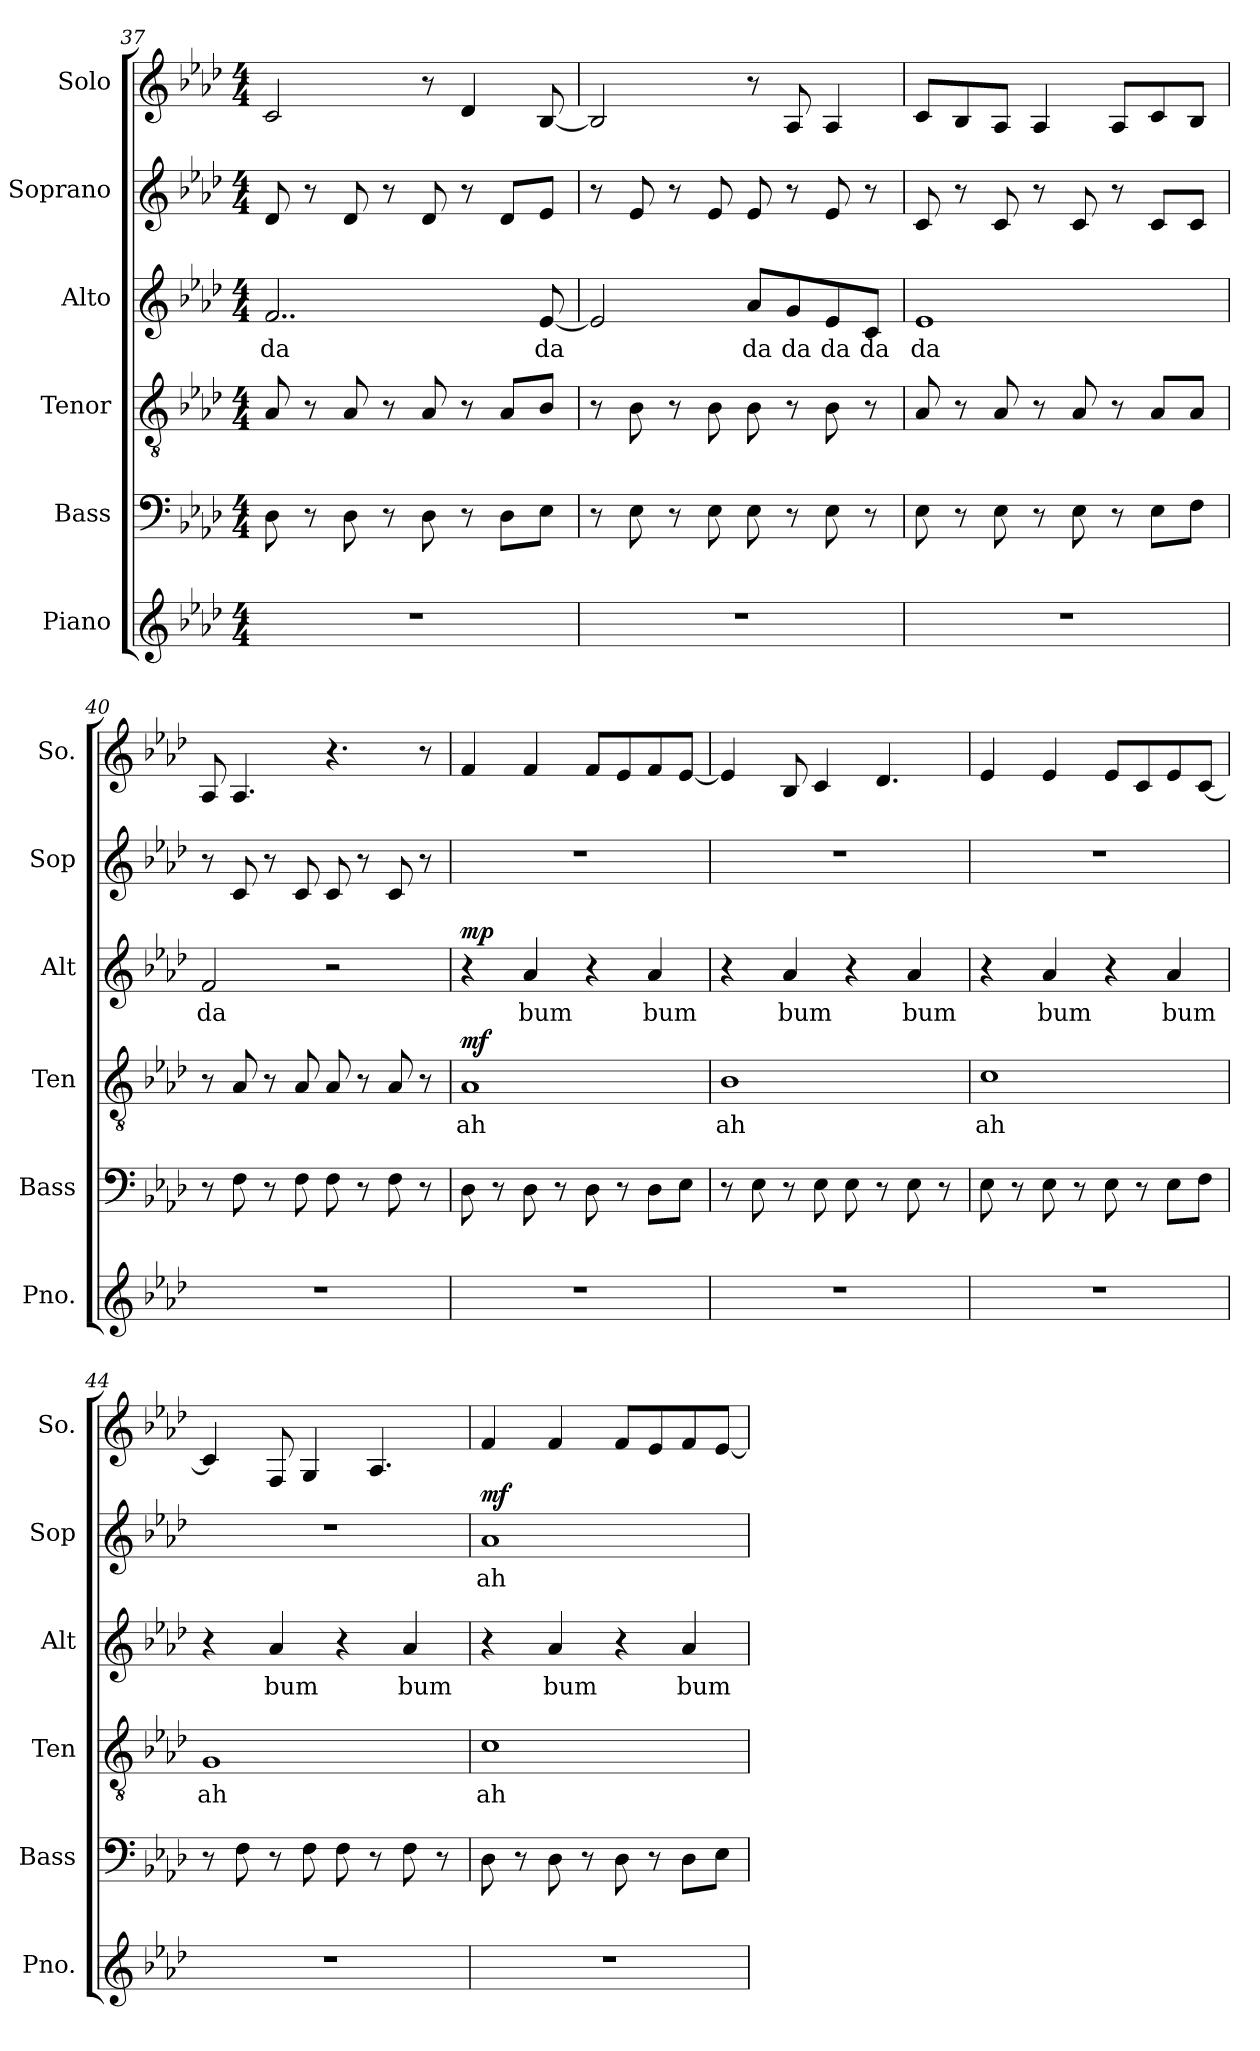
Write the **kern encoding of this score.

**kern	**kern	**kern	**text	**dynam	**kern	**text	**dynam	**kern	**text	**dynam	**kern
*part6	*part5	*part4	*part4	*part4	*part3	*part3	*part3	*part2	*part2	*part2	*part1
*staff6	*staff5	*staff4	*staff4	*staff4	*staff3	*staff3	*staff3	*staff2	*staff2	*staff2	*staff1
*I"Piano	*I"Bass	*I"Tenor	*	*	*I"Alto	*	*	*I"Soprano	*	*	*I"Solo
*I'Pno.	*I'Bass	*I'Ten	*	*	*I'Alt	*	*	*I'Sop	*	*	*I'So.
*clefG2	*clefF4	*clefGv2	*	*	*clefG2	*	*	*clefG2	*	*	*clefG2
*k[b-e-a-d-]	*k[b-e-a-d-]	*k[b-e-a-d-]	*	*	*k[b-e-a-d-]	*	*	*k[b-e-a-d-]	*	*	*k[b-e-a-d-]
*M4/4	*M4/4	*M4/4	*	*	*M4/4	*	*	*M4/4	*	*	*M4/4
=37	=37	=37	=37	=37	=37	=37	=37	=37	=37	=37	=37
!	!	!	!	!	!	!LO:LY:b	!	!	!	!	!
1r	8D-\	8A-/	.	.	2..f/	da	.	8d-/	.	.	2c/
.	8r	8r	.	.	.	.	.	8r	.	.	.
.	8D-\	8A-/	.	.	.	.	.	8d-/	.	.	.
.	8r	8r	.	.	.	.	.	8r	.	.	.
.	8D-\	8A-/	.	.	.	.	.	8d-/	.	.	8r
.	8r	8r	.	.	.	.	.	8r	.	.	4d-/
.	8D-\L	8A-/L	.	.	.	.	.	8d-/L	.	.	.
!	!	!	!	!	!	!LO:LY:b	!	!	!	!	!
.	8E-\J	8B-/J	.	.	[8e-/	da	.	8e-/J	.	.	[8B-/
=38	=38	=38	=38	=38	=38	=38	=38	=38	=38	=38	=38
1r	8r	8r	.	.	2e-/]	.	.	8r	.	.	2B-/]
.	8E-\	8B-\	.	.	.	.	.	8e-/	.	.	.
.	8r	8r	.	.	.	.	.	8r	.	.	.
.	8E-\	8B-\	.	.	.	.	.	8e-/	.	.	.
!	!	!	!	!	!	!LO:LY:b	!	!	!	!	!
.	8E-\	8B-\	.	.	8a-/L	da	.	8e-/	.	.	8r
!	!	!	!	!	!	!LO:LY:b	!	!	!	!	!
.	8r	8r	.	.	8g/	da	.	8r	.	.	8A-/
!	!	!	!	!	!	!LO:LY:b	!	!	!	!	!
.	8E-\	8B-\	.	.	8e-/	da	.	8e-/	.	.	4A-/
!	!	!	!	!	!	!LO:LY:b	!	!	!	!	!
.	8r	8r	.	.	8c/J	da	.	8r	.	.	.
!!LO:PB:g=z
=39	=39	=39	=39	=39	=39	=39	=39	=39	=39	=39	=39
!	!	!	!	!	!	!LO:LY:b	!	!	!	!	!
1r	8E-\	8A-/	.	.	1e-	da	.	8c/	.	.	8c/L
.	8r	8r	.	.	.	.	.	8r	.	.	8B-/
.	8E-\	8A-/	.	.	.	.	.	8c/	.	.	8A-/J
.	8r	8r	.	.	.	.	.	8r	.	.	4A-/
.	8E-\	8A-/	.	.	.	.	.	8c/	.	.	.
.	8r	8r	.	.	.	.	.	8r	.	.	8A-/L
.	8E-\L	8A-/L	.	.	.	.	.	8c/L	.	.	8c/
.	8F\J	8A-/J	.	.	.	.	.	8c/J	.	.	8B-/J
=40	=40	=40	=40	=40	=40	=40	=40	=40	=40	=40	=40
!	!	!	!	!	!	!LO:LY:b	!	!	!	!	!
1r	8r	8r	.	.	2f/	da	.	8r	.	.	8A-/
.	8F\	8A-/	.	.	.	.	.	8c/	.	.	4.A-/
.	8r	8r	.	.	.	.	.	8r	.	.	.
.	8F\	8A-/	.	.	.	.	.	8c/	.	.	.
.	8F\	8A-/	.	.	2r	.	.	8c/	.	.	4.r
.	8r	8r	.	.	.	.	.	8r	.	.	.
.	8F\	8A-/	.	.	.	.	.	8c/	.	.	.
.	8r	8r	.	.	.	.	.	8r	.	.	8r
=41	=41	=41	=41	=41	=41	=41	=41	=41	=41	=41	=41
!	!	!	!LO:LY:b	!LO:DY:a	!	!	!LO:DY:a	!	!	!	!
1r	8D-\	1A-	ah	mf	4r	.	mp	1r	.	.	4f/
.	8r	.	.	.	.	.	.	.	.	.	.
!	!	!	!	!	!	!LO:LY:b	!	!	!	!	!
.	8D-\	.	.	.	4a-/	bum	.	.	.	.	4f/
.	8r	.	.	.	.	.	.	.	.	.	.
.	8D-\	.	.	.	4r	.	.	.	.	.	8f/L
.	8r	.	.	.	.	.	.	.	.	.	8e-/
!	!	!	!	!	!	!LO:LY:b	!	!	!	!	!
.	8D-\L	.	.	.	4a-/	bum	.	.	.	.	8f/
.	8E-\J	.	.	.	.	.	.	.	.	.	[8e-/J
=42	=42	=42	=42	=42	=42	=42	=42	=42	=42	=42	=42
!	!	!	!LO:LY:b	!	!	!	!	!	!	!	!
1r	8r	1B-	ah	.	4r	.	.	1r	.	.	4e-/]
.	8E-\	.	.	.	.	.	.	.	.	.	.
!	!	!	!	!	!	!LO:LY:b	!	!	!	!	!
.	8r	.	.	.	4a-/	bum	.	.	.	.	8B-/
.	8E-\	.	.	.	.	.	.	.	.	.	4c/
.	8E-\	.	.	.	4r	.	.	.	.	.	.
.	8r	.	.	.	.	.	.	.	.	.	4.d-/
!	!	!	!	!	!	!LO:LY:b	!	!	!	!	!
.	8E-\	.	.	.	4a-/	bum	.	.	.	.	.
.	8r	.	.	.	.	.	.	.	.	.	.
=43	=43	=43	=43	=43	=43	=43	=43	=43	=43	=43	=43
!	!	!	!LO:LY:b	!	!	!	!	!	!	!	!
1r	8E-\	1c	ah	.	4r	.	.	1r	.	.	4e-/
.	8r	.	.	.	.	.	.	.	.	.	.
!	!	!	!	!	!	!LO:LY:b	!	!	!	!	!
.	8E-\	.	.	.	4a-/	bum	.	.	.	.	4e-/
.	8r	.	.	.	.	.	.	.	.	.	.
.	8E-\	.	.	.	4r	.	.	.	.	.	8e-/L
.	8r	.	.	.	.	.	.	.	.	.	8c/
!	!	!	!	!	!	!LO:LY:b	!	!	!	!	!
.	8E-\L	.	.	.	4a-/	bum	.	.	.	.	8e-/
.	8F\J	.	.	.	.	.	.	.	.	.	[8c/J
!!LO:LB:g=z
=44	=44	=44	=44	=44	=44	=44	=44	=44	=44	=44	=44
!	!	!	!LO:LY:b	!	!	!	!	!	!	!	!
1r	8r	1G	ah	.	4r	.	.	1r	.	.	4c/]
.	8F\	.	.	.	.	.	.	.	.	.	.
!	!	!	!	!	!	!LO:LY:b	!	!	!	!	!
.	8r	.	.	.	4a-/	bum	.	.	.	.	8F/
.	8F\	.	.	.	.	.	.	.	.	.	4G/
.	8F\	.	.	.	4r	.	.	.	.	.	.
.	8r	.	.	.	.	.	.	.	.	.	4.A-/
!	!	!	!	!	!	!LO:LY:b	!	!	!	!	!
.	8F\	.	.	.	4a-/	bum	.	.	.	.	.
.	8r	.	.	.	.	.	.	.	.	.	.
=45	=45	=45	=45	=45	=45	=45	=45	=45	=45	=45	=45
!	!	!	!LO:LY:b	!	!	!	!	!	!LO:LY:b	!LO:DY:a	!
1r	8D-\	1c	ah	.	4r	.	.	1a-	ah	mf	4f/
.	8r	.	.	.	.	.	.	.	.	.	.
!	!	!	!	!	!	!LO:LY:b	!	!	!	!	!
.	8D-\	.	.	.	4a-/	bum	.	.	.	.	4f/
.	8r	.	.	.	.	.	.	.	.	.	.
.	8D-\	.	.	.	4r	.	.	.	.	.	8f/L
.	8r	.	.	.	.	.	.	.	.	.	8e-/
!	!	!	!	!	!	!LO:LY:b	!	!	!	!	!
.	8D-\L	.	.	.	4a-/	bum	.	.	.	.	8f/
.	8E-\J	.	.	.	.	.	.	.	.	.	[8e-/J
=	=	=	=	=	=	=	=	=	=	=	=
*-	*-	*-	*-	*-	*-	*-	*-	*-	*-	*-	*-
